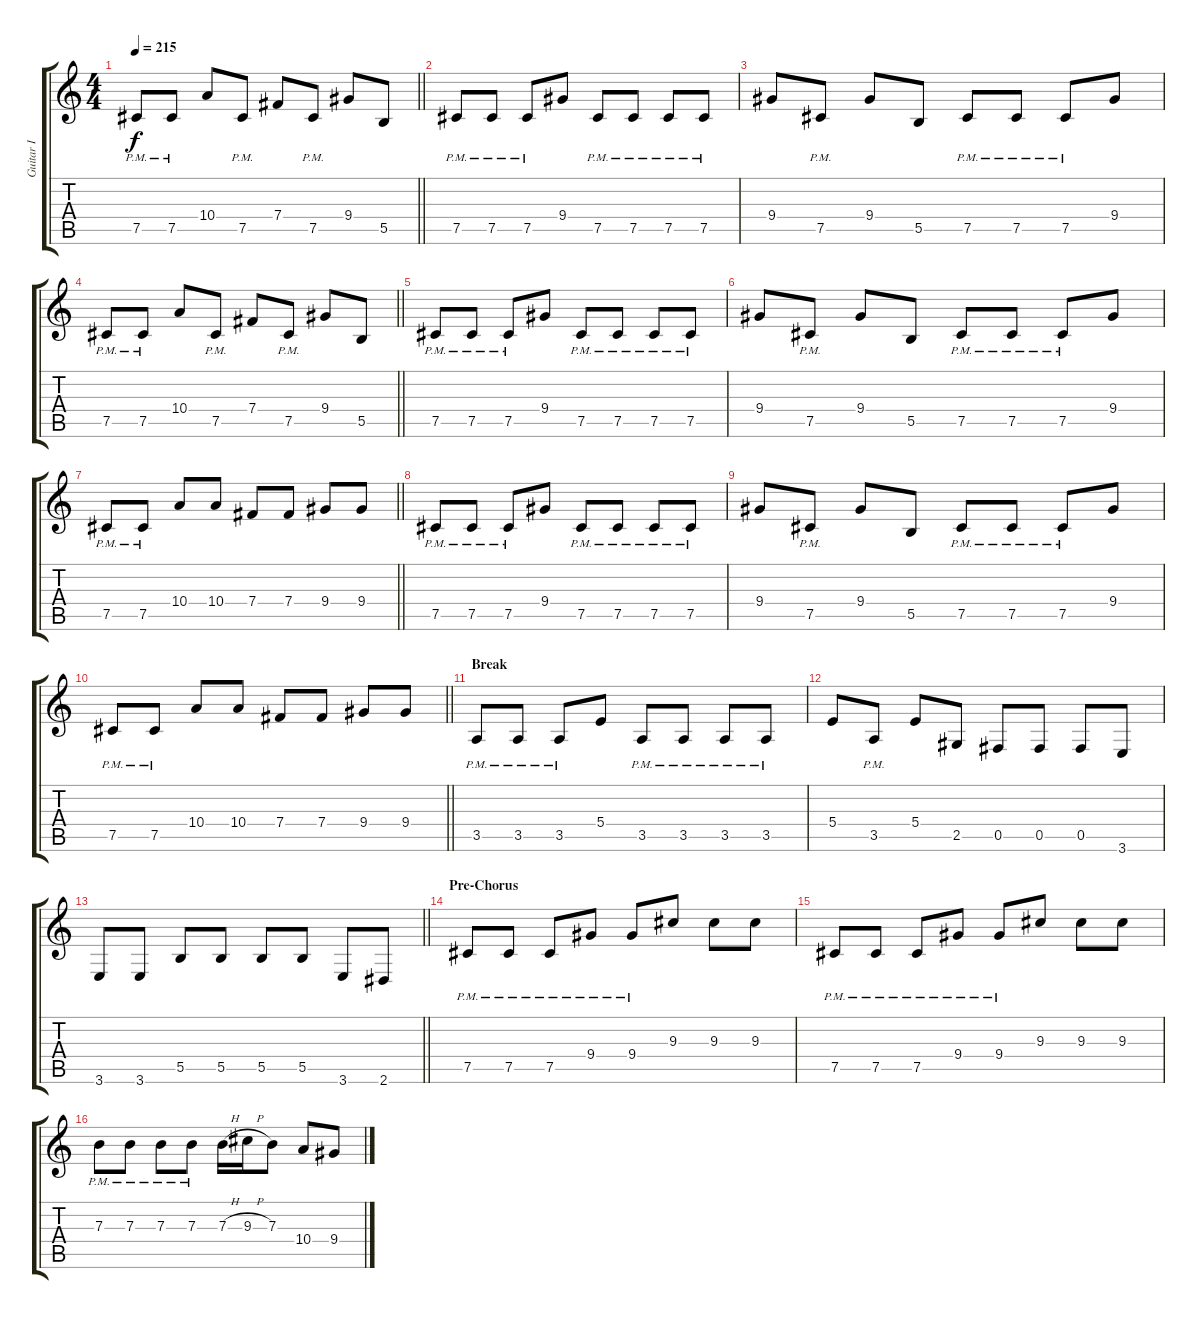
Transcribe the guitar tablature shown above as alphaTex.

\track ("Guitar I" "Guitar I") {instrument distortionguitar}
\staff {score tabs}
\tuning (Db4 Ab3 E3 B2 Gb2 Db2) {hide}
\ts (4 4)
\tempo 215
\clef g2
\barLineRight lightlight
\ks c
7.5{pm}.8{dy f} 7.5{pm}.8 10.4.8 7.5{pm}.8 7.4.8 7.5{pm}.8 9.4.8 5.5.8 |
\section ("" "")
7.5{pm}.8 7.5{pm}.8 7.5{pm}.8 9.4.8 7.5{pm}.8 7.5{pm}.8 7.5{pm}.8 7.5{pm}.8 |
9.4.8 7.5{pm}.8 9.4.8 5.5.8 7.5{pm}.8 7.5{pm}.8 7.5{pm}.8 9.4.8 |
\barLineRight lightlight
7.5{pm}.8 7.5{pm}.8 10.4.8 7.5{pm}.8 7.4.8 7.5{pm}.8 9.4.8 5.5.8 |
\section ("" "")
7.5{pm}.8 7.5{pm}.8 7.5{pm}.8 9.4.8 7.5{pm}.8 7.5{pm}.8 7.5{pm}.8 7.5{pm}.8 |
9.4.8 7.5{pm}.8 9.4.8 5.5.8 7.5{pm}.8 7.5{pm}.8 7.5{pm}.8 9.4.8 |
\barLineRight lightlight
7.5{pm}.8 7.5{pm}.8 10.4.8 10.4.8 7.4.8 7.4.8 9.4.8 9.4.8 |
\section ("" "")
7.5{pm}.8 7.5{pm}.8 7.5{pm}.8 9.4.8 7.5{pm}.8 7.5{pm}.8 7.5{pm}.8 7.5{pm}.8 |
9.4.8 7.5{pm}.8 9.4.8 5.5.8 7.5{pm}.8 7.5{pm}.8 7.5{pm}.8 9.4.8 |
\barLineRight lightlight
7.5{pm}.8 7.5{pm}.8 10.4.8 10.4.8 7.4.8 7.4.8 9.4.8 9.4.8 |
\section ("" "Break")
3.5{pm}.8 3.5{pm}.8 3.5{pm}.8 5.4.8 3.5{pm}.8 3.5{pm}.8 3.5{pm}.8 3.5{pm}.8 |
5.4.8 3.5{pm}.8 5.4.8 2.5.8 0.5.8 0.5.8 0.5.8 3.6.8 |
\barLineRight lightlight
3.6.8 3.6.8 5.5.8 5.5.8 5.5.8 5.5.8 3.6.8 2.6.8 |
\section ("" "Pre-Chorus")
7.5{pm}.8 7.5{pm}.8 7.5{pm}.8 9.4{pm}.8 9.4{pm}.8 9.3.8 9.3.8 9.3.8 |
7.5{pm}.8 7.5{pm}.8 7.5{pm}.8 9.4{pm}.8 9.4{pm}.8 9.3.8 9.3.8 9.3.8 |
7.3{pm}.8 7.3{pm}.8 7.3{pm}.8 7.3{pm}.8 7.3{h}.16 9.3{h}.16 7.3.8 10.4.8 9.4.8
